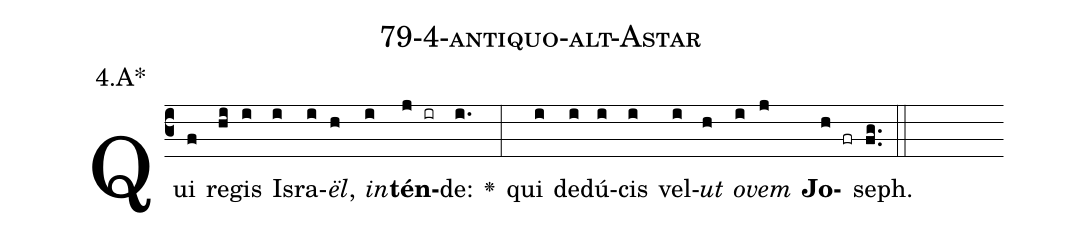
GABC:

name: 79-4-antiquo-alt-Astar;
annotation: 4.A*;
%%
(c3)Qui(f) re(hi)gis(i) Is(i)ra(i)<i>ël</i>,(h) <i>in</i>(i)<b>tén</b>(j ir)de:(i.) <v>\greheightstar</v>(:) qui(i) de(i)dú(i)cis(i) vel(i)<i>ut</i>(h) <i>o</i>(i)<i>vem</i>(j) <b>Jo</b>(h fr)seph.(fg..) (::)


%E(i) u(h) o(i) u(j) a(h) e.(fg..) (::)
